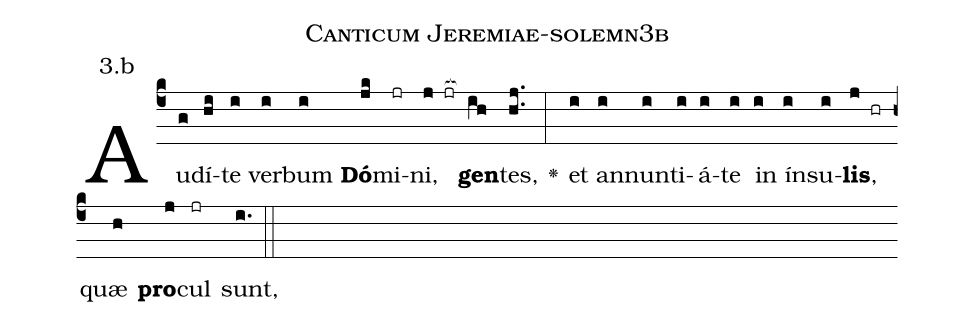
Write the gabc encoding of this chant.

name: Canticum Jeremiae-solemn3b;
annotation: 3.b;
%%
(c4)Au(g)dí(hi)te(i) ver(i)bum(i) <b>Dó</b>(jk)mi(jr)ni,(j jr[ocb:1{]) <b>gen</b>(ih[ocb:0}])tes,(hj..) <v>\greheightstar</v>(:) et(i) an(i)nun(i)ti(i)á(i)te(i) in(i) ín(i)su(i)<b>lis</b>,(j hr) quæ(h) <b>pro</b>(j)cul(jr) sunt,(i.) (::)


%E(i) u(i) o(j) u(h) a(j) e.(i.) (::)
